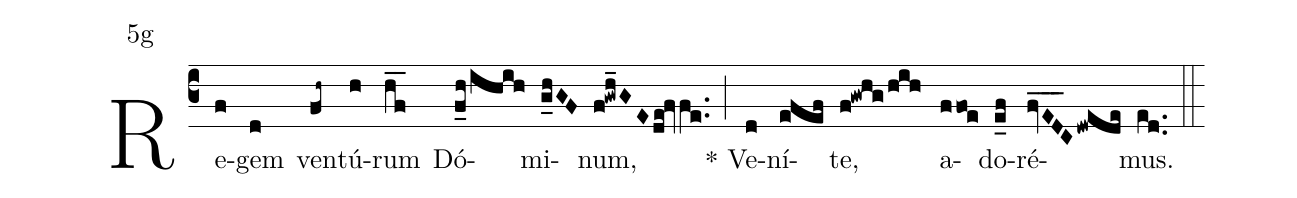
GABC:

mode:5g;
%%
(c3) Re(f)gem(d) ven(fh~)tú(h)rum(hf__) Dó(f_h/ihih)mi(g_hGF)num,(f!gwh_GE/de!fv/fe..) (;) <sp>*</sp> Ve(d)ní(efef)te,(f!gwhg/hih) a(ffoe)do(e_f)ré(fvED___C/dwede)mus.(ed..) (::)
